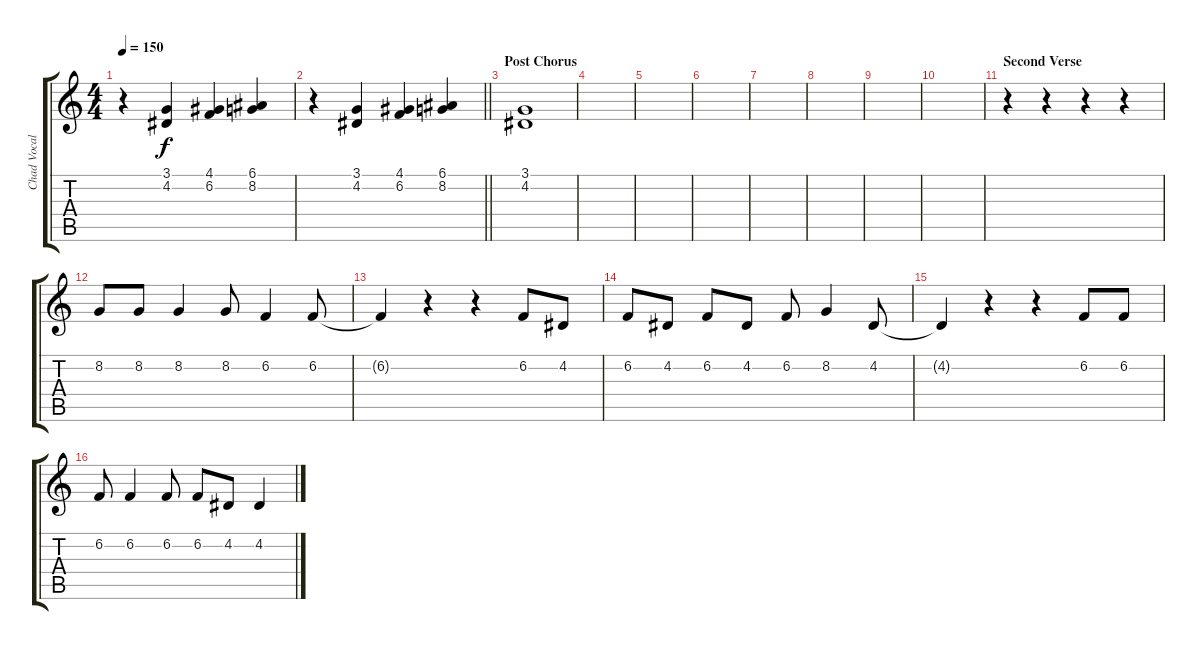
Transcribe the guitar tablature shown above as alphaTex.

\track ("Chad Vocal" "Chad Vocal") {instrument brightacousticpiano}
\staff {score tabs}
\tuning (E4 B3 G3 D3 A2 E2) {hide}
\ts (4 4)
\tempo 150
\clef g2
\ks c
r.4{dy f} (3.1 4.2).4 (4.1 6.2).4 (6.1 8.2).4 |
\barLineRight lightlight
r.4 (3.1 4.2).4 (4.1 6.2).4 (6.1 8.2).4 |
\section ("" "Post Chorus")
(3.1 4.2).1 |
|
|
|
|
|
|
|
\section ("" "Second Verse")
r.4 r.4 r.4 r.4 |
8.2.8 8.2.8 8.2.4 8.2.8 6.2.4 6.2.8 |
6.2{t}.4 r.4 r.4 6.2.8 4.2.8 |
6.2.8 4.2.8 6.2.8 4.2.8 6.2.8 8.2.4 4.2.8 |
4.2{t}.4 r.4 r.4 6.2.8 6.2.8 |
6.2.8 6.2.4 6.2.8 6.2.8 4.2.8 4.2.4
